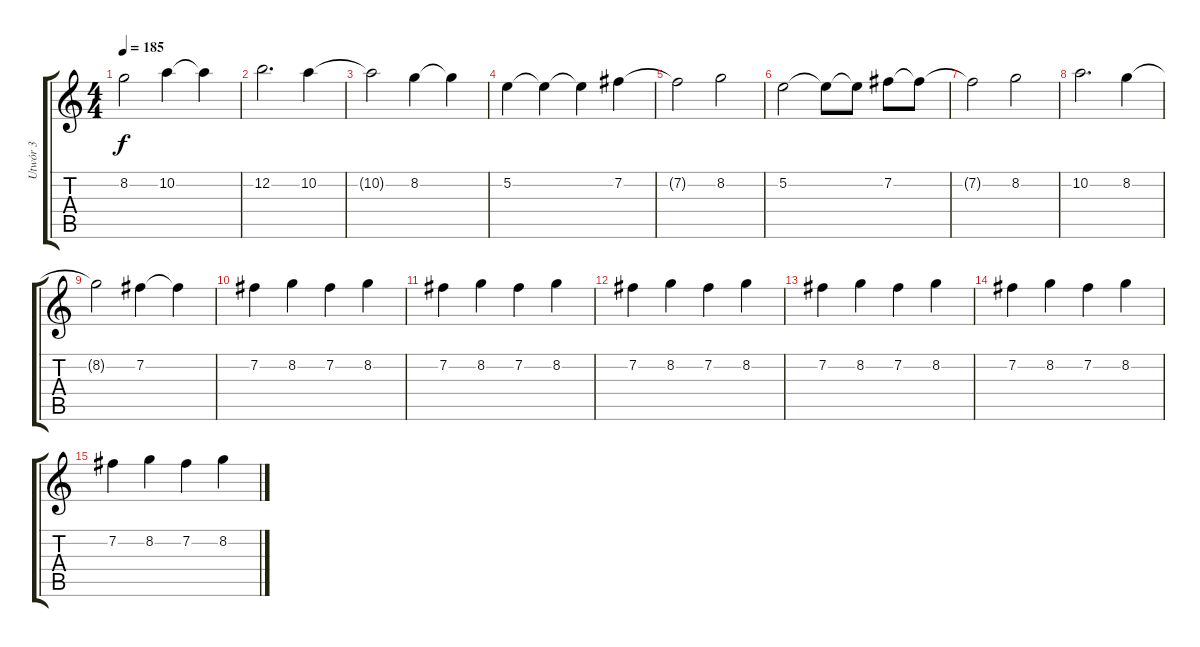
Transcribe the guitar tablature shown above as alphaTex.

\track ("Utwór 3" "Utwór 3") {instrument overdrivenguitar}
\staff {score tabs}
\tuning (E4 B3 G3 D3 A2 E2) {hide}
\ts (4 4)
\tempo 185
\clef g2
\ks c
8.2{t}.2{dy f} 10.2.4 10.2{t}.4 |
12.2.2{d} 10.2.4 |
10.2{t}.2 8.2.4 8.2{t}.4 |
5.2.4 5.2{t}.4 5.2{t}.4 7.2.4 |
7.2{t}.2 8.2.2 |
5.2.2 5.2{t}.8 5.2{t}.8 7.2.8 7.2{t}.8 |
7.2{t}.2 8.2.2 |
10.2.2{d} 8.2.4 |
8.2{t}.2 7.2.4 7.2{t}.4 |
7.2.4 8.2.4 7.2.4 8.2.4 |
7.2.4{volume 0} 8.2.4 7.2.4 8.2.4 |
7.2.4 8.2.4 7.2.4 8.2.4 |
7.2.4 8.2.4 7.2.4 8.2.4 |
7.2.4 8.2.4 7.2.4 8.2.4 |
7.2.4 8.2.4 7.2.4 8.2.4
